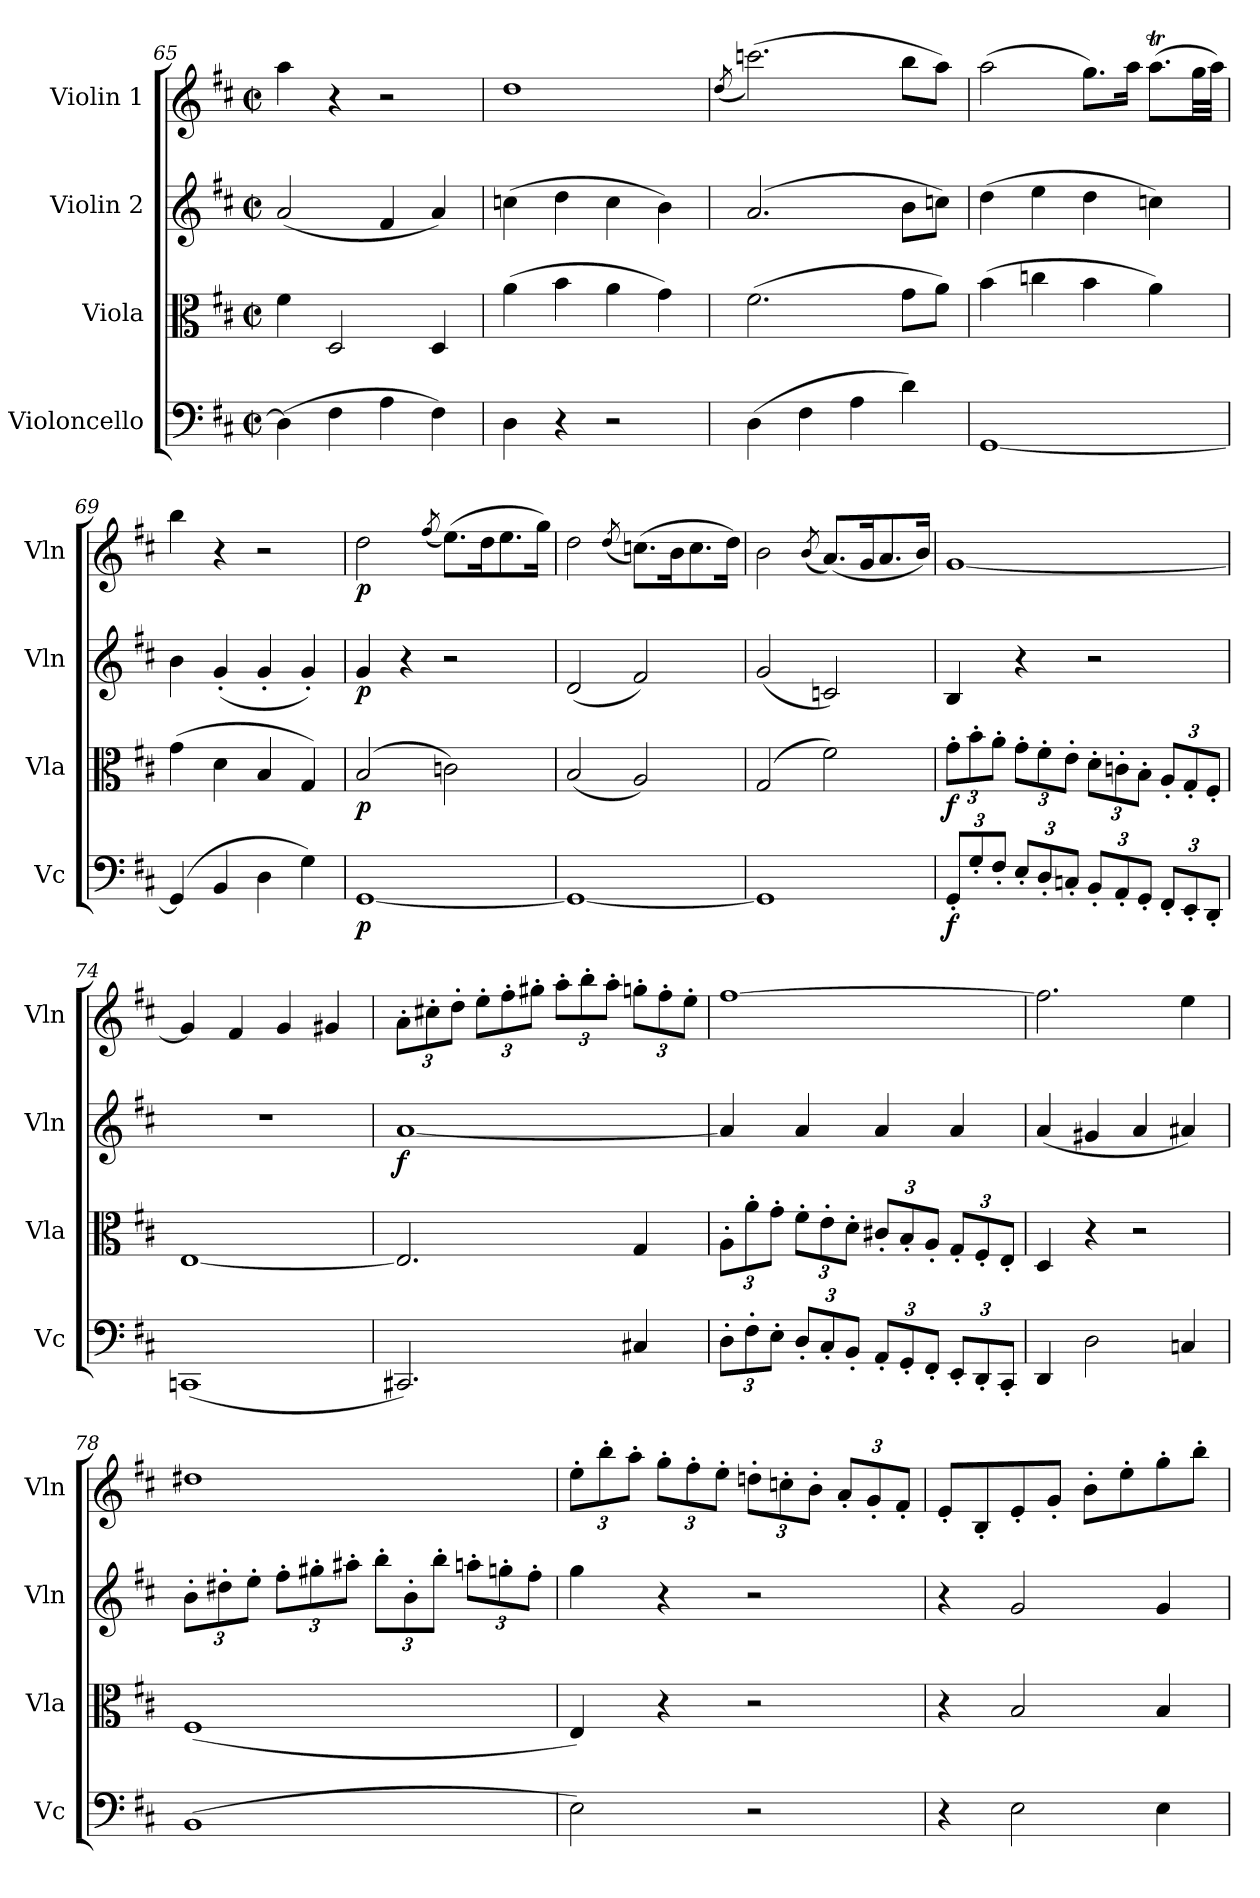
**kern	**dynam	**kern	**dynam	**kern	**dynam	**kern	**dynam
*part4	*part4	*part3	*part3	*part2	*part2	*part1	*part1
*staff4	*staff4	*staff3	*staff3	*staff2	*staff2	*staff1	*staff1
*I"Violoncello	*	*I"Viola	*	*I"Violin 2	*	*I"Violin 1	*
*I'Vc	*	*I'Vla	*	*I'Vln	*	*I'Vln	*
*clefF4	*	*clefC3	*	*clefG2	*	*clefG2	*
*k[f#c#]	*	*k[f#c#]	*	*k[f#c#]	*	*k[f#c#]	*
*M2/2	*	*M2/2	*	*M2/2	*	*M2/2	*
*met(c|)	*	*met(c|)	*	*met(c|)	*	*met(c|)	*
=65	=65	=65	=65	=65	=65	=65	=65
(>4D\]	.	4f#\	.	(<2a/	.	4aa\	.
4F#\	.	2D/	.	.	.	4r	.
4A\	.	.	.	4f#/	.	2r	.
4F#\)	.	4D/	.	4a/)	.	.	.
!!LO:LB:g=z
=66	=66	=66	=66	=66	=66	=66	=66
4D\	.	(>4a\	.	(>4ccn\	.	1dd	.
4r	.	4b\	.	4dd\	.	.	.
2r	.	4a\	.	4cc\	.	.	.
.	.	4g\)	.	4b\)	.	.	.
=67	=67	=67	=67	=67	=67	=67	=67
.	.	.	.	.	.	(<8qdd/	.
(>4D\	.	(>2.f#\	.	(>2.a/	.	(>2.cccn\)	.
4F#\	.	.	.	.	.	.	.
4A\	.	.	.	.	.	.	.
4d\)	.	8g\L	.	8b\L	.	8bb\L	.
.	.	8a\J)	.	8ccn\J)	.	8aa\J)	.
=68	=68	=68	=68	=68	=68	=68	=68
[1GG	.	(>4b\	.	(>4dd\	.	(>2aa\	.
.	.	4ccn\	.	4ee\	.	.	.
.	.	4b\	.	4dd\	.	8.gg\L)	.
.	.	.	.	.	.	16aa\Jk	.
.	.	4a\)	.	4ccn\)	.	(>8.aaT\L	.
.	.	.	.	.	.	32gg\LL	.
.	.	.	.	.	.	32aa\JJJ)	.
=69	=69	=69	=69	=69	=69	=69	=69
(>4GG/]	.	(>4g\	.	4b\	.	4bb\	.
4BB/	.	4d\	.	(<4g'/	.	4r	.
4D\	.	4B/	.	4g'/	.	2r	.
4G\)	.	4G/)	.	4g'/)	.	.	.
=70	=70	=70	=70	=70	=70	=70	=70
!	!LO:DY:b	!	!LO:DY:b	!	!LO:DY:b	!	!LO:DY:b
[1GG	p	(>2B/	p	4g/	p	2dd\	p
.	.	.	.	4r	.	.	.
.	.	.	.	.	.	(<8qff#/	.
.	.	2cn\)	.	2r	.	(>8.ee\L)	.
.	.	.	.	.	.	16dd\K	.
.	.	.	.	.	.	8.ee\	.
.	.	.	.	.	.	16gg\Jk)	.
=71	=71	=71	=71	=71	=71	=71	=71
1GG_	.	(<2B/	.	(<2d/	.	2dd\	.
.	.	.	.	.	.	(<8qdd/	.
.	.	2A/)	.	2f#/)	.	(>8.ccn\L)	.
.	.	.	.	.	.	16b\K	.
.	.	.	.	.	.	8.cc\	.
.	.	.	.	.	.	16dd\Jk)	.
!!LO:PB:g=z
=72	=72	=72	=72	=72	=72	=72	=72
1GG]	.	(>2G/	.	(<2g/	.	2b\	.
.	.	.	.	.	.	(<8qb/	.
.	.	2f#\)	.	2cn/)	.	(<8.a/L)	.
.	.	.	.	.	.	16g/K	.
.	.	.	.	.	.	8.a/	.
.	.	.	.	.	.	16b/Jk)	.
=73	=73	=73	=73	=73	=73	=73	=73
*Xbrackettup	*	*Xbrackettup	*	*	*	*	*
!	!LO:DY:b	!	!LO:DY:b	!	!	!	!
12GG'/L	f	12g'\L	f	4B/	.	[1g	.
12G'/	.	12b'\	.	.	.	.	.
12F#'/J	.	12a'\J	.	.	.	.	.
12E'/L	.	12g'\L	.	4r	.	.	.
12D'/	.	12f#'\	.	.	.	.	.
12Cn'/J	.	12e'\J	.	.	.	.	.
12BB'/L	.	12d'\L	.	2r	.	.	.
12AA'/	.	12cn'\	.	.	.	.	.
12GG'/J	.	12B'\J	.	.	.	.	.
12FF#'/L	.	12A'/L	.	.	.	.	.
12EE'/	.	12G'/	.	.	.	.	.
12DD'/J	.	12F#'/J	.	.	.	.	.
=74	=74	=74	=74	=74	=74	=74	=74
(<1CCn	.	[1E	.	1r	.	4g/]	.
.	.	.	.	.	.	4f#/	.
.	.	.	.	.	.	4g/	.
.	.	.	.	.	.	4g#X/	.
=75	=75	=75	=75	=75	=75	=75	=75
*	*	*	*	*	*	*Xbrackettup	*
!	!	!	!	!	!LO:DY:b	!	!
2.CC#X/)	.	2.E/]	.	[1a	f	12a'\L	.
.	.	.	.	.	.	12cc#X'\	.
.	.	.	.	.	.	12dd'\J	.
.	.	.	.	.	.	12ee'\L	.
.	.	.	.	.	.	12ff#'\	.
.	.	.	.	.	.	12gg#X'\J	.
.	.	.	.	.	.	12aa'\L	.
.	.	.	.	.	.	12bb'\	.
.	.	.	.	.	.	12aa'\J	.
4C#X/	.	4G/	.	.	.	12ggn'\L	.
.	.	.	.	.	.	12ff#'\	.
.	.	.	.	.	.	12ee'\J	.
!!LO:LB:g=z
=76	=76	=76	=76	=76	=76	=76	=76
12D'\L	.	12A'\L	.	4a/]	.	[1ff#	.
12F#'\	.	12a'\	.	.	.	.	.
12E'\J	.	12g'\J	.	.	.	.	.
12D'/L	.	12f#'\L	.	4a/	.	.	.
12C#'/	.	12e'\	.	.	.	.	.
12BB'/J	.	12d'\J	.	.	.	.	.
12AA'/L	.	12c#X'/L	.	4a/	.	.	.
12GG'/	.	12B'/	.	.	.	.	.
12FF#'/J	.	12A'/J	.	.	.	.	.
12EE'/L	.	12G'/L	.	4a/	.	.	.
12DD'/	.	12F#'/	.	.	.	.	.
12CC#'/J	.	12E'/J	.	.	.	.	.
=77	=77	=77	=77	=77	=77	=77	=77
4DD/	.	4D/	.	(<4a/	.	2.ff#\]	.
2D\	.	4r	.	4g#X/	.	.	.
.	.	2r	.	4a/	.	.	.
4Cn/	.	.	.	4a#X/)	.	4ee\	.
=78	=78	=78	=78	=78	=78	=78	=78
*	*	*	*	*Xbrackettup	*	*	*
(<1BB	.	(<1F#	.	12b'\L	.	1dd#X	.
.	.	.	.	12dd#X'\	.	.	.
.	.	.	.	12ee'\J	.	.	.
.	.	.	.	12ff#'\L	.	.	.
.	.	.	.	12gg#X'\	.	.	.
.	.	.	.	12aa#X'\J	.	.	.
.	.	.	.	12bb'\L	.	.	.
.	.	.	.	12b'\	.	.	.
.	.	.	.	12bb'\J	.	.	.
.	.	.	.	12aan'\L	.	.	.
.	.	.	.	12ggn'\	.	.	.
.	.	.	.	12ff#'\J	.	.	.
=79	=79	=79	=79	=79	=79	=79	=79
2E\)	.	4E/)	.	4gg\	.	12ee'\L	.
.	.	.	.	.	.	12bb'\	.
.	.	.	.	.	.	12aa'\J	.
.	.	4r	.	4r	.	12gg'\L	.
.	.	.	.	.	.	12ff#'\	.
.	.	.	.	.	.	12ee'\J	.
2r	.	2r	.	2r	.	12ddn'\L	.
.	.	.	.	.	.	12ccn'\	.
.	.	.	.	.	.	12b'\J	.
.	.	.	.	.	.	12a'/L	.
.	.	.	.	.	.	12g'/	.
.	.	.	.	.	.	12f#'/J	.
!!LO:LB:g=z
=80	=80	=80	=80	=80	=80	=80	=80
4r	.	4r	.	4r	.	8e'/L	.
.	.	.	.	.	.	8B'/	.
2E\	.	2B/	.	2g/	.	8e'/	.
.	.	.	.	.	.	8g'/J	.
.	.	.	.	.	.	8b'\L	.
.	.	.	.	.	.	8ee'\	.
4E\	.	4B/	.	4g/	.	8gg'\	.
.	.	.	.	.	.	8bb'\J	.
=	=	=	=	=	=	=	=
*-	*-	*-	*-	*-	*-	*-	*-
